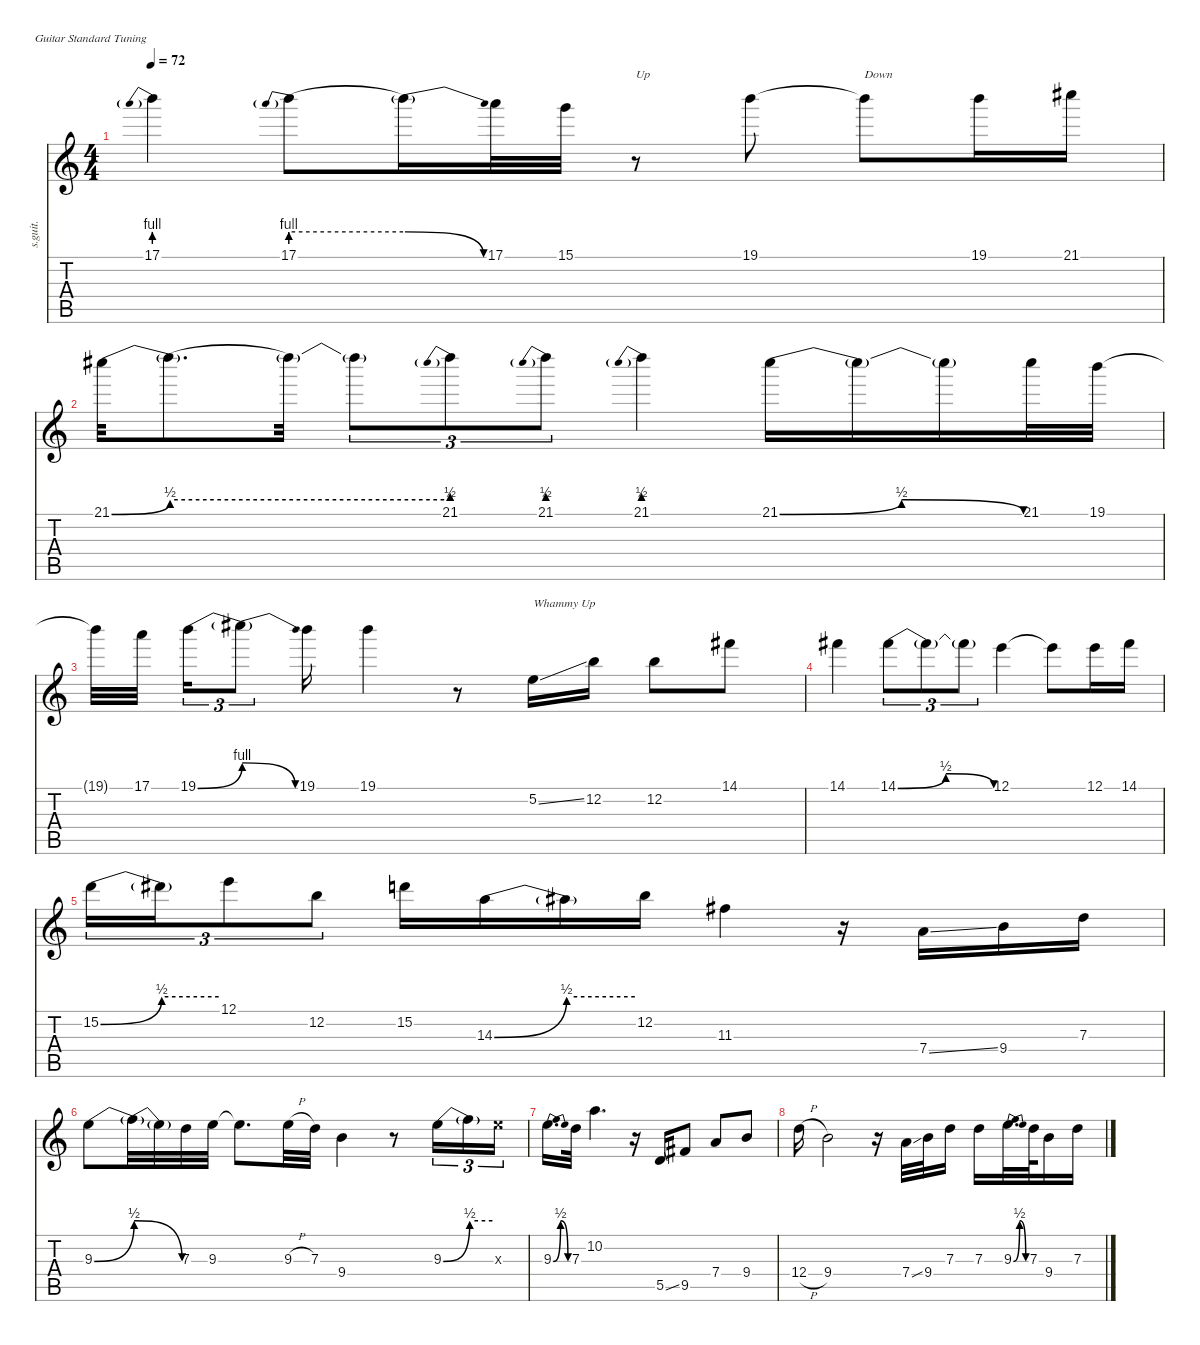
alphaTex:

\defaultSystemsLayout 4
\hideDynamics
\bracketExtendMode nobrackets
\track ("David Gilmour" "s.guit.") {instrument overdrivenguitar}
\staff {score tabs}
\tuning (E4 B3 G3 D3 A2 E2)
\ts (4 4)
\tempo 72
\clef g2
\ks c
17.1{be (prebend 0 4 60 4)}.4{lyrics (0 "") lyrics (1 "") lyrics (2 "") lyrics (3 "") lyrics (4 "") dy f} 17.1{be (prebend 0 4 60 4)}.8{lyrics (0 "") lyrics (1 "") lyrics (2 "") lyrics (3 "") lyrics (4 "")} 17.1{be (release 0 4 60 0) t}.16{lyrics (0 "") lyrics (1 "") lyrics (2 "") lyrics (3 "") lyrics (4 "")} 17.1.32{lyrics (0 "") lyrics (1 "") lyrics (2 "") lyrics (3 "") lyrics (4 "")} 15.1.32{lyrics (0 "") lyrics (1 "") lyrics (2 "") lyrics (3 "") lyrics (4 "")} r.8{txt "Up"} 19.1.8{lyrics (0 "") lyrics (1 "") lyrics (2 "") lyrics (3 "") lyrics (4 "")} 19.1{t}.8{txt "Down" lyrics (0 "") lyrics (1 "") lyrics (2 "") lyrics (3 "") lyrics (4 "")} 19.1.16{lyrics (0 "") lyrics (1 "") lyrics (2 "") lyrics (3 "") lyrics (4 "")} 21.1{acc #}.16{lyrics (0 "") lyrics (1 "") lyrics (2 "") lyrics (3 "") lyrics (4 "")} |
21.1{be (bend 0 0 60 2) acc #}.32{lyrics (0 "") lyrics (1 "") lyrics (2 "") lyrics (3 "") lyrics (4 "")} 21.1{be (hold 0 2 60 2) t}.8{d lyrics (0 "") lyrics (1 "") lyrics (2 "") lyrics (3 "") lyrics (4 "")} 21.1{t}.32{lyrics (0 "") lyrics (1 "") lyrics (2 "") lyrics (3 "") lyrics (4 "")} 21.1{t}.8{tu (3 2) lyrics (0 "") lyrics (1 "") lyrics (2 "") lyrics (3 "") lyrics (4 "")} 21.1{be (prebend 0 2 60 2)}.8{tu (3 2) lyrics (0 "") lyrics (1 "") lyrics (2 "") lyrics (3 "") lyrics (4 "")} 21.1{be (prebend 0 2 60 2)}.8{tu (3 2) lyrics (0 "") lyrics (1 "") lyrics (2 "") lyrics (3 "") lyrics (4 "")} 21.1{be (prebend 0 2 60 2)}.4{lyrics (0 "") lyrics (1 "") lyrics (2 "") lyrics (3 "") lyrics (4 "")} 21.1{be (bendrelease 0 0 30 2 30 2 60 0) acc #}.16{lyrics (0 "") lyrics (1 "") lyrics (2 "") lyrics (3 "") lyrics (4 "")} 21.1{t acc #}.16{lyrics (0 "") lyrics (1 "") lyrics (2 "") lyrics (3 "") lyrics (4 "")} 21.1{t acc #}.16{lyrics (0 "") lyrics (1 "") lyrics (2 "") lyrics (3 "") lyrics (4 "")} 21.1{acc #}.32{lyrics (0 "") lyrics (1 "") lyrics (2 "") lyrics (3 "") lyrics (4 "")} 19.1.32{lyrics (0 "") lyrics (1 "") lyrics (2 "") lyrics (3 "") lyrics (4 "")} |
19.1{t}.32{lyrics (0 "") lyrics (1 "") lyrics (2 "") lyrics (3 "") lyrics (4 "")} 17.1.32{lyrics (0 "") lyrics (1 "") lyrics (2 "") lyrics (3 "") lyrics (4 "")} 19.1{be (bend 0 0 60 4)}.16{tu (3 2) lyrics (0 "") lyrics (1 "") lyrics (2 "") lyrics (3 "") lyrics (4 "")} 19.1{be (release 0 4 60 0) t}.8{tu (3 2) lyrics (0 "") lyrics (1 "") lyrics (2 "") lyrics (3 "") lyrics (4 "")} 19.1.16{lyrics (0 "") lyrics (1 "") lyrics (2 "") lyrics (3 "") lyrics (4 "")} 19.1.4{lyrics (0 "") lyrics (1 "") lyrics (2 "") lyrics (3 "") lyrics (4 "")} r.8 5.2{ss}.16{txt "Whammy Up" lyrics (0 "") lyrics (1 "") lyrics (2 "") lyrics (3 "") lyrics (4 "")} 12.2.16{lyrics (0 "") lyrics (1 "") lyrics (2 "") lyrics (3 "") lyrics (4 "")} 12.2.8{lyrics (0 "") lyrics (1 "") lyrics (2 "") lyrics (3 "") lyrics (4 "")} 14.1{acc #}.8{lyrics (0 "") lyrics (1 "") lyrics (2 "") lyrics (3 "") lyrics (4 "")} |
14.1{acc #}.4{lyrics (0 "") lyrics (1 "") lyrics (2 "") lyrics (3 "") lyrics (4 "")} 14.1{be (bendrelease 0 0 30 2 30 2 60 0) acc #}.8{tu (3 2) lyrics (0 "") lyrics (1 "") lyrics (2 "") lyrics (3 "") lyrics (4 "")} 14.1{t acc #}.8{tu (3 2) lyrics (0 "") lyrics (1 "") lyrics (2 "") lyrics (3 "") lyrics (4 "")} 14.1{t acc #}.8{tu (3 2) lyrics (0 "") lyrics (1 "") lyrics (2 "") lyrics (3 "") lyrics (4 "")} 12.1.4{lyrics (0 "") lyrics (1 "") lyrics (2 "") lyrics (3 "") lyrics (4 "")} 12.1{t}.8{lyrics (0 "") lyrics (1 "") lyrics (2 "") lyrics (3 "") lyrics (4 "")} 12.1.16{lyrics (0 "") lyrics (1 "") lyrics (2 "") lyrics (3 "") lyrics (4 "")} 14.1{acc #}.16{lyrics (0 "") lyrics (1 "") lyrics (2 "") lyrics (3 "") lyrics (4 "")} |
15.2{be (bend 0 0 60 2)}.16{tu (3 2) lyrics (0 "") lyrics (1 "") lyrics (2 "") lyrics (3 "") lyrics (4 "")} 15.2{be (hold 0 2 60 2) t}.16{tu (3 2) lyrics (0 "") lyrics (1 "") lyrics (2 "") lyrics (3 "") lyrics (4 "")} 12.1.8{tu (3 2) lyrics (0 "") lyrics (1 "") lyrics (2 "") lyrics (3 "") lyrics (4 "")} 12.2.8{tu (3 2) lyrics (0 "") lyrics (1 "") lyrics (2 "") lyrics (3 "") lyrics (4 "")} 15.2.16{lyrics (0 "") lyrics (1 "") lyrics (2 "") lyrics (3 "") lyrics (4 "")} 14.3{be (bend 0 0 60 2)}.16{lyrics (0 "") lyrics (1 "") lyrics (2 "") lyrics (3 "") lyrics (4 "")} 14.3{be (hold 0 2 60 2) t}.16{lyrics (0 "") lyrics (1 "") lyrics (2 "") lyrics (3 "") lyrics (4 "")} 12.2.16{lyrics (0 "") lyrics (1 "") lyrics (2 "") lyrics (3 "") lyrics (4 "")} 11.3{acc #}.4{lyrics (0 "") lyrics (1 "") lyrics (2 "") lyrics (3 "") lyrics (4 "")} r.16 7.4{ss}.16{lyrics (0 "") lyrics (1 "") lyrics (2 "") lyrics (3 "") lyrics (4 "")} 9.4.16{lyrics (0 "") lyrics (1 "") lyrics (2 "") lyrics (3 "") lyrics (4 "")} 7.3.16{lyrics (0 "") lyrics (1 "") lyrics (2 "") lyrics (3 "") lyrics (4 "")} |
9.3{be (bend 0 0 60 2)}.8{lyrics (0 "") lyrics (1 "") lyrics (2 "") lyrics (3 "") lyrics (4 "")} 9.3{be (release 0 2 60 0) t}.32{lyrics (0 "") lyrics (1 "") lyrics (2 "") lyrics (3 "") lyrics (4 "")} 9.3{t}.32{lyrics (0 "") lyrics (1 "") lyrics (2 "") lyrics (3 "") lyrics (4 "")} 7.3.32{lyrics (0 "") lyrics (1 "") lyrics (2 "") lyrics (3 "") lyrics (4 "")} 9.3.32{lyrics (0 "") lyrics (1 "") lyrics (2 "") lyrics (3 "") lyrics (4 "")} 9.3{t}.8{d lyrics (0 "") lyrics (1 "") lyrics (2 "") lyrics (3 "") lyrics (4 "")} 9.3{h}.32{lyrics (0 "") lyrics (1 "") lyrics (2 "") lyrics (3 "") lyrics (4 "")} 7.3.32{lyrics (0 "") lyrics (1 "") lyrics (2 "") lyrics (3 "") lyrics (4 "")} 9.4.4{lyrics (0 "") lyrics (1 "") lyrics (2 "") lyrics (3 "") lyrics (4 "")} r.8 9.3{be (bend 0 0 60 2)}.16{tu (3 2) lyrics (0 "") lyrics (1 "") lyrics (2 "") lyrics (3 "") lyrics (4 "")} 9.3{be (hold 0 2 60 2) t}.16{tu (3 2) lyrics (0 "") lyrics (1 "") lyrics (2 "") lyrics (3 "") lyrics (4 "")} 9.3{x}.16{tu (3 2) lyrics (0 "") lyrics (1 "") lyrics (2 "") lyrics (3 "") lyrics (4 "")} |
9.3{be (bendrelease 0 0 30 2 30 2 60 0)}.16{d lyrics (0 "") lyrics (1 "") lyrics (2 "") lyrics (3 "") lyrics (4 "")} 7.3.32{lyrics (0 "") lyrics (1 "") lyrics (2 "") lyrics (3 "") lyrics (4 "")} 10.2.4{d lyrics (0 "") lyrics (1 "") lyrics (2 "") lyrics (3 "") lyrics (4 "")} r.16 5.5{ss}.16{lyrics (0 "") lyrics (1 "") lyrics (2 "") lyrics (3 "") lyrics (4 "")} 9.5{acc #}.8{lyrics (0 "") lyrics (1 "") lyrics (2 "") lyrics (3 "") lyrics (4 "")} 7.4.8{lyrics (0 "") lyrics (1 "") lyrics (2 "") lyrics (3 "") lyrics (4 "")} 9.4.8{lyrics (0 "") lyrics (1 "") lyrics (2 "") lyrics (3 "") lyrics (4 "")} |
12.4{h}.16{lyrics (0 "") lyrics (1 "") lyrics (2 "") lyrics (3 "") lyrics (4 "")} 9.4.2{lyrics (0 "") lyrics (1 "") lyrics (2 "") lyrics (3 "") lyrics (4 "")} r.16 7.4{ss}.32{lyrics (0 "") lyrics (1 "") lyrics (2 "") lyrics (3 "") lyrics (4 "")} 9.4.32{lyrics (0 "") lyrics (1 "") lyrics (2 "") lyrics (3 "") lyrics (4 "")} 7.3.16{lyrics (0 "") lyrics (1 "") lyrics (2 "") lyrics (3 "") lyrics (4 "")} 7.3.16{lyrics (0 "") lyrics (1 "") lyrics (2 "") lyrics (3 "") lyrics (4 "")} 9.3{be (bendrelease 0 0 30 2 30 2 60 0)}.32{d lyrics (0 "") lyrics (1 "") lyrics (2 "") lyrics (3 "") lyrics (4 "")} 7.3.64{lyrics (0 "") lyrics (1 "") lyrics (2 "") lyrics (3 "") lyrics (4 "")} 9.4.16{lyrics (0 "") lyrics (1 "") lyrics (2 "") lyrics (3 "") lyrics (4 "")} 7.3.16{lyrics (0 "") lyrics (1 "") lyrics (2 "") lyrics (3 "") lyrics (4 "")}
